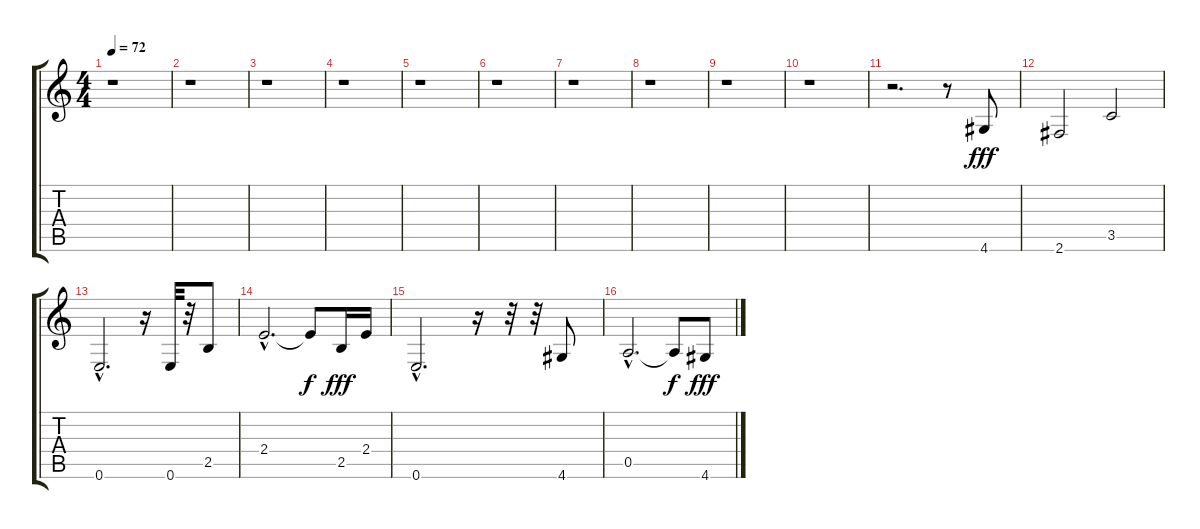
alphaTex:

\track "" {instrument electricbassfinger}
\staff {score tabs}
\tuning (E4 B3 G3 D3 A2 E2) {hide}
\ts (4 4)
\tempo 72
\clef g2
\ks c
r.1{dy fff} |
r.1 |
r.1 |
r.1 |
r.1 |
r.1 |
r.1 |
r.1 |
r.1 |
r.1 |
r.2{d} r.8 4.6.8 |
2.6.2 3.5.2 |
0.6{hac}.2{d} r.16 0.6.32 r.32 2.5.8 |
2.4{hac}.2{d} 2.4{t}.8{dy f} 2.5.16{dy fff} 2.4.16 |
0.6{hac}.2{d} r.16 r.32 r.32 4.6.8 |
0.5{hac}.2{d} 0.5{t}.8{dy f} 4.6.8{dy fff}
